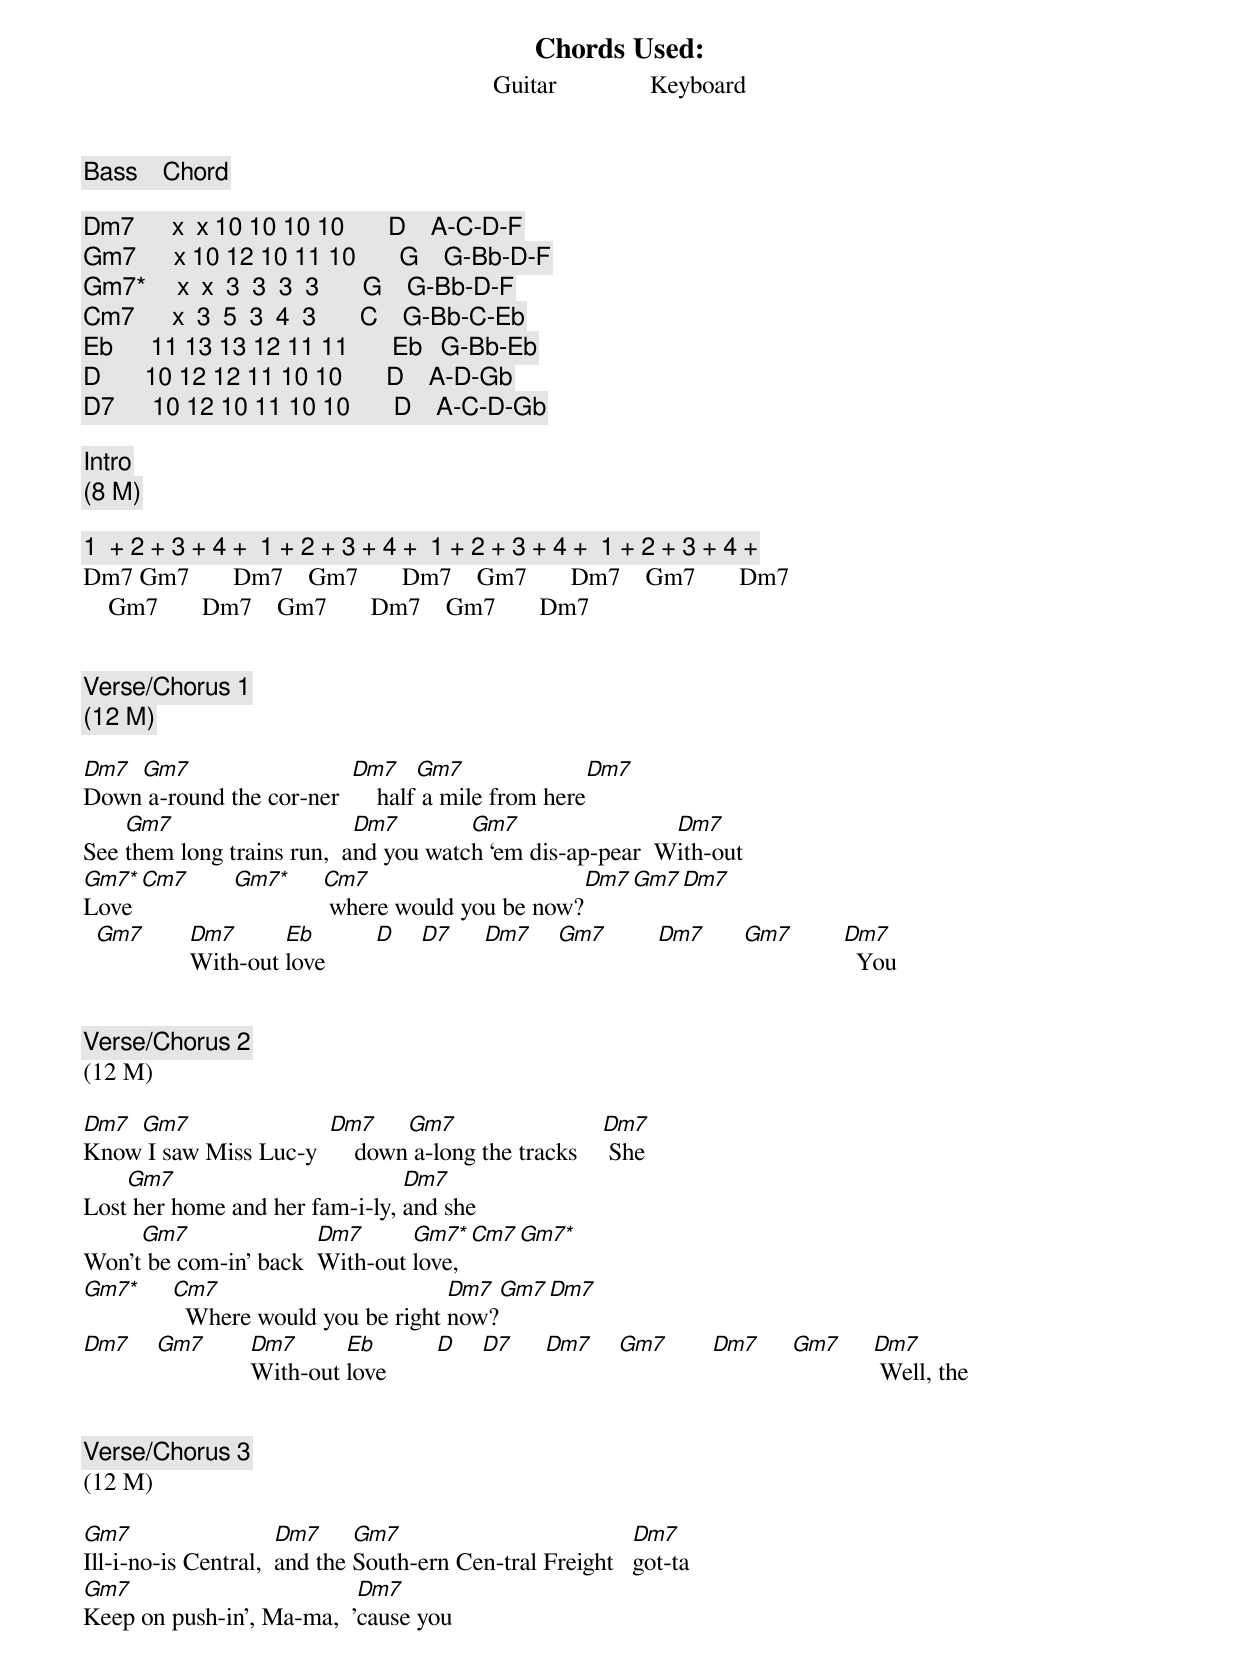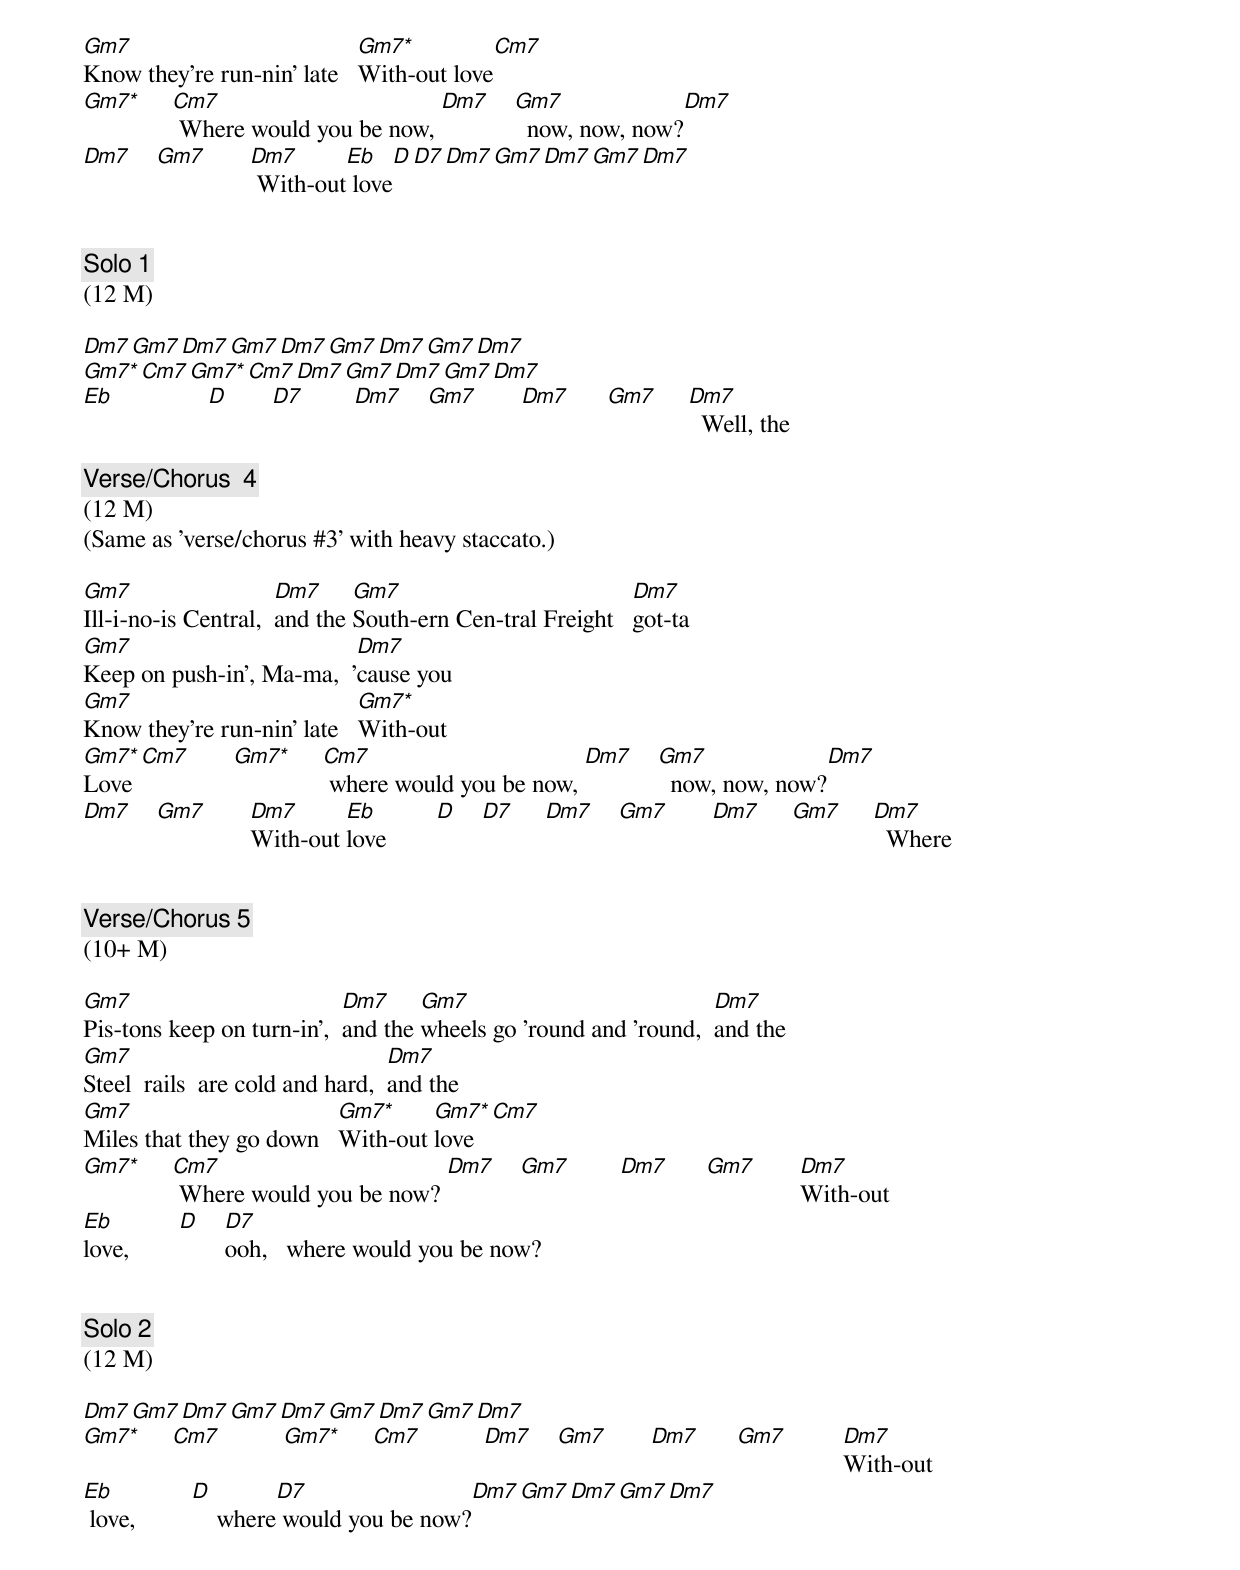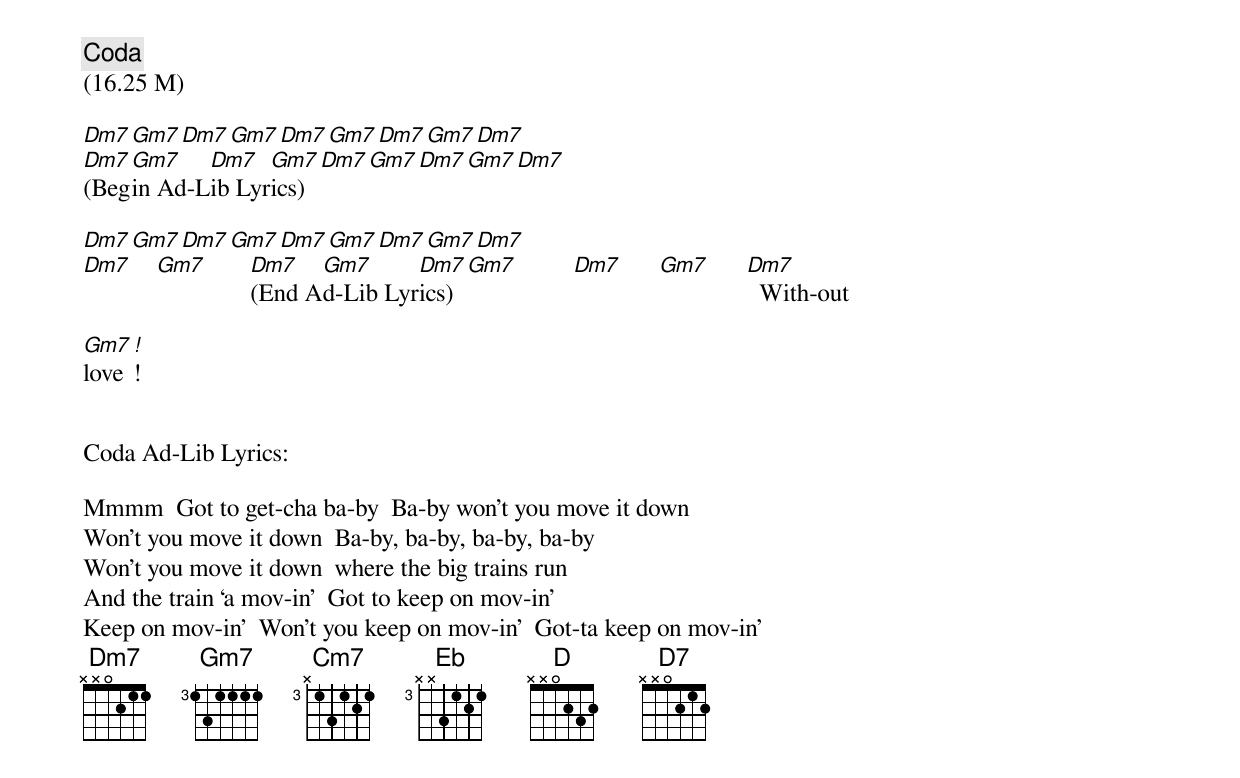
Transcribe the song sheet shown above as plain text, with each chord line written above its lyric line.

Chords Used:
              Guitar               Keyboard
                                Bass    Chord

Dm7      x  x 10 10 10 10       D    A-C-D-F
Gm7      x 10 12 10 11 10       G    G-Bb-D-F
Gm7*     x  x  3  3  3  3       G    G-Bb-D-F
Cm7      x  3  5  3  4  3       C    G-Bb-C-Eb
Eb      11 13 13 12 11 11       Eb   G-Bb-Eb
D       10 12 12 11 10 10       D    A-D-Gb
D7      10 12 10 11 10 10       D    A-C-D-Gb

[Intro]
(8 M)

1  + 2 + 3 + 4 +  1 + 2 + 3 + 4 +  1 + 2 + 3 + 4 +  1 + 2 + 3 + 4 +
Dm7 Gm7       Dm7    Gm7       Dm7    Gm7       Dm7    Gm7       Dm7
    Gm7       Dm7    Gm7       Dm7    Gm7       Dm7


[Verse/Chorus 1]
(12 M)

Dm7 Gm7                   Dm7     Gm7                Dm7
Down a-round the cor-ner      half a mile from here
    Gm7                     Dm7        Gm7                 Dm7
See them long trains run,  and you watch ‘em dis-ap-pear  With-out
Gm7* Cm7    Gm7* Cm7                      Dm7 Gm7     Dm7
Love              where would you be now?
  Gm7    Dm7      Eb          D   D7   Dm7 Gm7     Dm7   Gm7     Dm7
         With-out love                                             You


[Verse/Chorus 2]
(12 M)

Dm7 Gm7                Dm7     Gm7                   Dm7
Know I saw Miss Luc-y      down a-long the tracks     She
    Gm7                         Dm7
Lost her home and her fam-i-ly, and she
     Gm7               Dm7      Gm7* Cm7    Gm7*
Won't be com-in' back  With-out love,
Gm7* Cm7                        Dm7    Gm7     Dm7
       Where would you be right now?
Dm7 Gm7    Dm7      Eb          D   D7   Dm7 Gm7    Dm7  Gm7  Dm7
           With-out love                                       Well, the


[Verse/Chorus 3]
(12 M)

Gm7                   Dm7     Gm7                          Dm7
Ill-i-no-is Central,  and the South-ern Cen-tral Freight   got-ta
Gm7                        Dm7
Keep on push-in', Ma-ma,  'cause you
Gm7                          Gm7*          Cm7
Know they're run-nin' late   With-out love
Gm7* Cm7                      Dm7 Gm7               Dm7
      Where would you be now,       now, now, now?
Dm7 Gm7    Dm7      Eb          D   D7   Dm7 Gm7    Dm7  Gm7  Dm7
            With-out love


[Solo 1]
(12 M)

Dm7 Gm7    Dm7   Gm7      Dm7   Gm7      Dm7   Gm7      Dm7
Gm7* Cm7       Gm7* Cm7       Dm7 Gm7    Dm7   Gm7      Dm7
Eb             D      D7      Dm7 Gm7    Dm7   Gm7  Dm7
                                                      Well, the

[Verse/Chorus  4]
(12 M)
(Same as 'verse/chorus #3' with heavy staccato.)

Gm7                   Dm7     Gm7                          Dm7
Ill-i-no-is Central,  and the South-ern Cen-tral Freight   got-ta
Gm7                        Dm7
Keep on push-in', Ma-ma,  'cause you
Gm7                          Gm7*
Know they're run-nin' late   With-out
Gm7* Cm7    Gm7* Cm7                      Dm7 Gm7               Dm7
Love              where would you be now,       now, now, now?
Dm7 Gm7    Dm7      Eb          D   D7   Dm7 Gm7    Dm7  Gm7  Dm7
           With-out love                                        Where


[Verse/Chorus 5]
(10+ M)

Gm7                         Dm7     Gm7                           Dm7
Pis-tons keep on turn-in',  and the wheels go 'round and 'round,  and the
Gm7                               Dm7
Steel  rails  are cold and hard,  and the
Gm7                       Gm7*     Gm7* Cm7
Miles that they go down   With-out love
Gm7* Cm7                      Dm7 Gm7     Dm7   Gm7    Dm7
      Where would you be now?                          With-out
Eb           D   D7
love,            ooh,   where would you be now?


[Solo 2]
(12 M)

Dm7 Gm7    Dm7   Gm7      Dm7   Gm7      Dm7   Gm7      Dm7
Gm7* Cm7       Gm7* Cm7       Dm7 Gm7    Dm7   Gm7      Dm7
                                                        With-out
Eb             D        D7                Dm7 Gm7    Dm7   Gm7  Dm7
 love,             where would you be now?


[Coda]
(16.25 M)

Dm7 Gm7    Dm7   Gm7      Dm7   Gm7      Dm7   Gm7      Dm7
Dm7 Gm7    Dm7   Gm7      Dm7   Gm7      Dm7   Gm7      Dm7
(Begin Ad-Lib Lyrics)

Dm7 Gm7    Dm7   Gm7      Dm7   Gm7      Dm7   Gm7      Dm7
Dm7 Gm7    Dm7   Gm7      Dm7   Gm7      Dm7   Gm7   Dm7
           (End Ad-Lib Lyrics)                         With-out

Gm7  !
love !


Coda Ad-Lib Lyrics:

Mmmm  Got to get-cha ba-by  Ba-by won’t you move it down
Won’t you move it down  Ba-by, ba-by, ba-by, ba-by
Won’t you move it down  where the big trains run
And the train ‘a mov-in’  Got to keep on mov-in’
Keep on mov-in’  Won’t you keep on mov-in’  Got-ta keep on mov-in’
